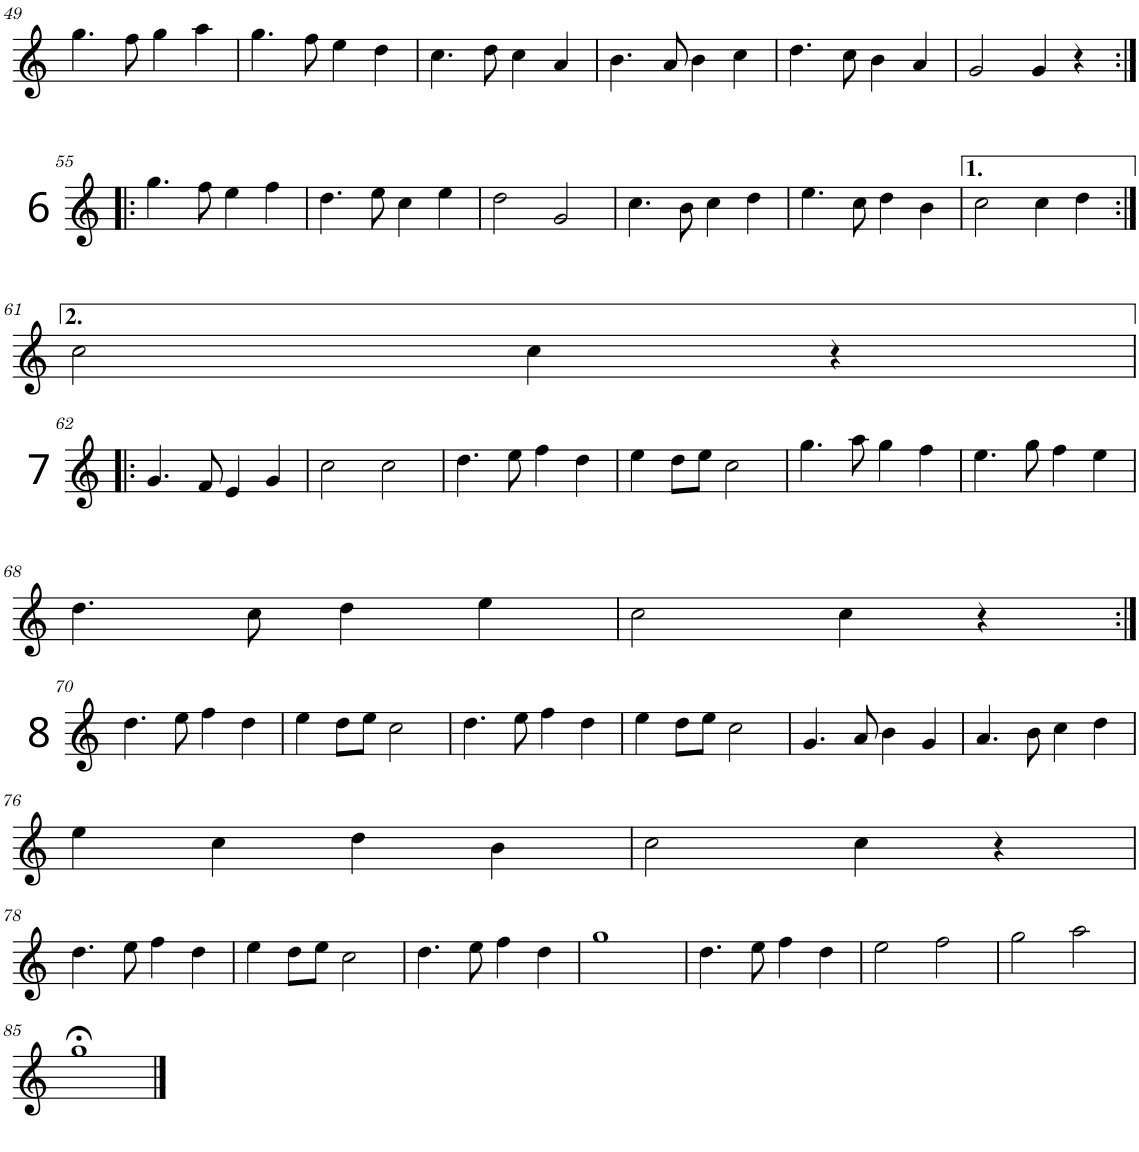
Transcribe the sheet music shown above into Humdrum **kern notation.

**kern
*part1
*staff1
*I"Violin
*I'Vln.
!!LO:PB:g=z
*clefG2
*k[]
*M2/2
*met(c|)
=49
4.gg\
8ff\
4gg\
4aa\
=50
4.gg\
8ff\
4ee\
4dd\
=51
4.cc\
8dd\
4cc\
4a/
=52
4.b\
8a/
4b\
4cc\
=53
4.dd\
8cc\
4b\
4a/
=54
2g/
4g/
4r
!!LO:LB:g=z
=55:|!|:
4.gg\
8ff\
4ee\
4ff\
=56
4.dd\
8ee\
4cc\
4ee\
=57
2dd\
2g/
=58
4.cc\
8b\
4cc\
4dd\
=59
4.ee\
8cc\
4dd\
4b\
=60
2cc\
4cc\
4dd\
!!LO:LB:g=z
=61:|!
2cc\
4cc\
4r
!!LO:LB:g=z
=62!|:
4.g/
8f/
4e/
4g/
=63
2cc\
2cc\
=64
4.dd\
8ee\
4ff\
4dd\
=65
4ee\
8dd\L
8ee\J
2cc\
=66
4.gg\
8aa\
4gg\
4ff\
=67
4.ee\
8gg\
4ff\
4ee\
!!LO:LB:g=z
=68
4.dd\
8cc\
4dd\
4ee\
=69
2cc\
4cc\
4r
!!LO:LB:g=z
=70:|!
4.dd\
8ee\
4ff\
4dd\
=71
4ee\
8dd\L
8ee\J
2cc\
=72
4.dd\
8ee\
4ff\
4dd\
=73
4ee\
8dd\L
8ee\J
2cc\
=74
4.g/
8a/
4b\
4g/
=75
4.a/
8b\
4cc\
4dd\
!!LO:LB:g=z
=76
4ee\
4cc\
4dd\
4b\
=77
2cc\
4cc\
4r
!!LO:LB:g=z
=78
4.dd\
8ee\
4ff\
4dd\
=79
4ee\
8dd\L
8ee\J
2cc\
=80
4.dd\
8ee\
4ff\
4dd\
=81
1gg
=82
4.dd\
8ee\
4ff\
4dd\
=83
2ee\
2ff\
=84
2gg\
2aa\
!!LO:LB:g=z
=85
1gg;<
==
*-
